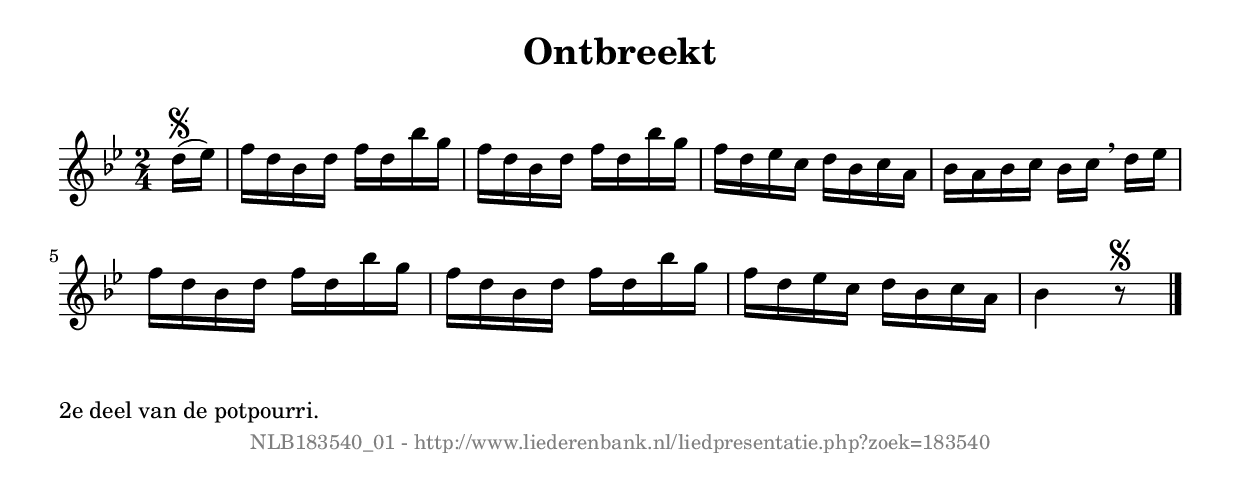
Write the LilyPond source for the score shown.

%
% produced by wce2krn 1.64 (7 June 2014)
%
\version"2.16"
#(append! paper-alist '(("long" . (cons (* 210 mm) (* 2000 mm)))))
#(set-default-paper-size "long")
sb = {\breathe}
mBreak = {\breathe }
bBreak = {\breathe }
x = {\once\override NoteHead #'style = #'cross }
gl=\glissando
itime={\override Staff.TimeSignature #'stencil = ##f }
ficta = {\once\set suggestAccidentals = ##t}
fine = {\once\override Score.RehearsalMark #'self-alignment-X = #1 \mark \markup {\italic{Fine}}}
dc = {\once\override Score.RehearsalMark #'self-alignment-X = #1 \mark \markup {\italic{D.C.}}}
dcf = {\once\override Score.RehearsalMark #'self-alignment-X = #1 \mark \markup {\italic{D.C. al Fine}}}
dcc = {\once\override Score.RehearsalMark #'self-alignment-X = #1 \mark \markup {\italic{D.C. al Coda}}}
ds = {\once\override Score.RehearsalMark #'self-alignment-X = #1 \mark \markup {\italic{D.S.}}}
dsf = {\once\override Score.RehearsalMark #'self-alignment-X = #1 \mark \markup {\italic{D.S. al Fine}}}
dsc = {\once\override Score.RehearsalMark #'self-alignment-X = #1 \mark \markup {\italic{D.S. al Coda}}}
pv = {\set Score.repeatCommands = #'((volta "1"))}
sv = {\set Score.repeatCommands = #'((volta "2"))}
tv = {\set Score.repeatCommands = #'((volta "3"))}
qv = {\set Score.repeatCommands = #'((volta "4"))}
xv = {\set Score.repeatCommands = #'((volta #f))}
\header{ tagline = ""
title = "Ontbreekt"
}
\score {{
\key bes \major
\relative g'
{
\set melismaBusyProperties = #'()
\partial 32*4
\time 2/4
\tempo 4=120
\override Score.MetronomeMark #'transparent = ##t
\override Score.RehearsalMark #'break-visibility = #(vector #t #t #f)
d'16(\segno es) f d bes d f d bes' g f d bes d f d bes' g f d es c d bes c a bes a bes c bes c \mBreak
d16 es f d bes d f d bes' g f d bes d f d bes' g f d es c d bes c a bes4 r8\segno \bar "|."
 }}
 \midi { }
 \layout {
            indent = 0.0\cm
}
}
\markup { \wordwrap-string #" 
2e deel van de potpourri.
"}
\markup { \vspace #0 } \markup { \with-color #grey \fill-line { \center-column { \smaller "NLB183540_01 - http://www.liederenbank.nl/liedpresentatie.php?zoek=183540" } } }
